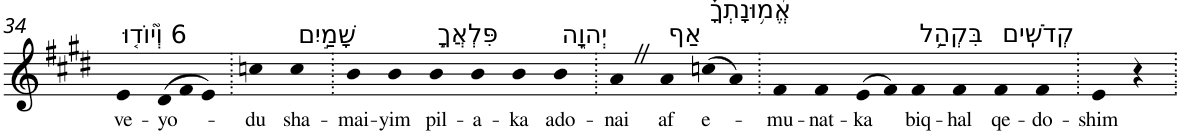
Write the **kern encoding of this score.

**kern	**text
*part1	*part1
*staff1	*staff1
*I"Piano	*
*I'Pno	*
!!LO:PB:g=z
*clefG2	*
*k[f#c#g#d#]	*
*E:	*
=34	=34
!LO:TX:a:t=6 וְי֘וֹד֤וּ	!
!	!LO:LY:b
4e	ve-
*Xtuplet	*
!	!LO:LY:b
(>12d#	-yo-
12f#	.
12e)	.
=35.	=35.
!	!LO:LY:b
4ccn	-du
!LO:TX:a:t=שָׁמַ֣יִם	!
!	!LO:LY:b
4cc	sha-
=36.	=36.
!	!LO:LY:b
4b	-mai-
!	!LO:LY:b
4b	-yim
!LO:TX:a:t=פִּלְאֲךָ֣	!
!	!LO:LY:b
4b	pil-
!	!LO:LY:b
4b	-a-
!	!LO:LY:b
4b	-ka
!LO:TX:a:t=יְהוָ֑ה	!
!	!LO:LY:b
4b	ado-
=37.	=37.
!	!LO:LY:b
4aZ	-nai
!LO:TX:a:t=אַף	!
!	!LO:LY:b
4a	af
!LO:TX:a:t=אֱ֝מ֥וּנָתְךָ֗	!
!	!LO:LY:b
(>8ccn	e-
8a)	.
=38.	=38.
!	!LO:LY:b
4f#	-mu-
!	!LO:LY:b
4f#	-nat-
!	!LO:LY:b
(>8e	-ka
8f#)	.
!LO:TX:a:t=בִּקְהַ֥ל	!
!	!LO:LY:b
4f#	biq-
!	!LO:LY:b
4f#	-hal
!LO:TX:a:t=קְדֹשִֽׁים	!
!	!LO:LY:b
4f#	qe-
!	!LO:LY:b
4f#	-do-
=39.	=39.
!	!LO:LY:b
4e	-shim
4r	.
=.	=.
*-	*-
